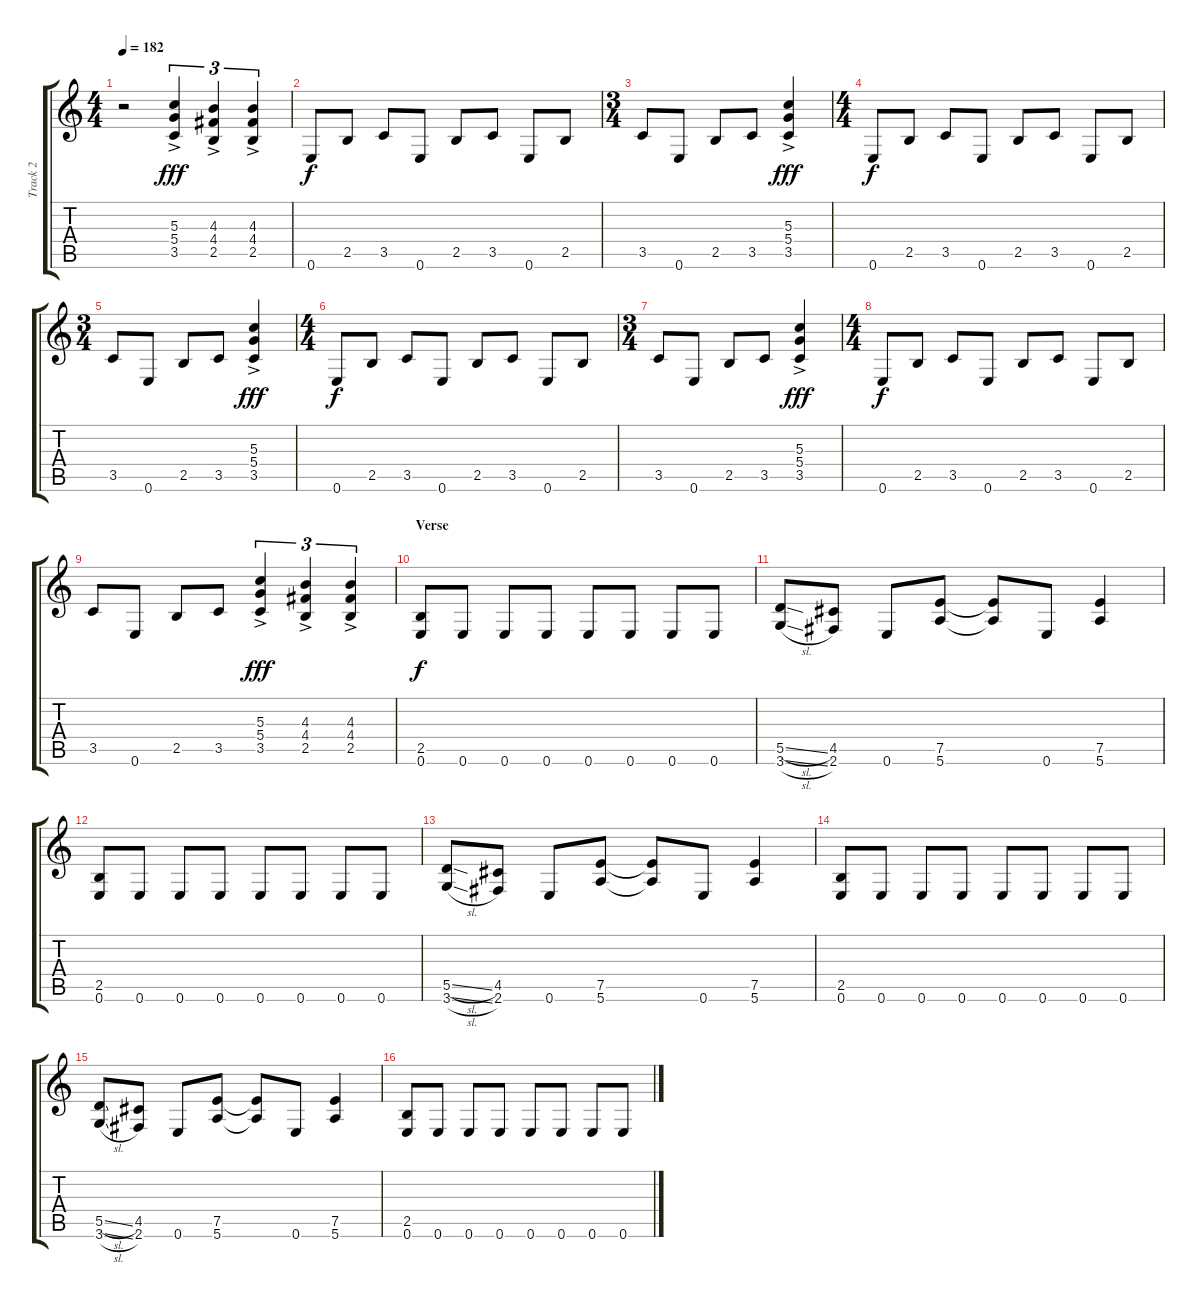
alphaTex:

\track ("Track 2" "Track 2") {instrument distortionguitar}
\staff {score tabs}
\tuning (E4 B3 G3 D3 A2 E2) {hide}
\ts (4 4)
\tempo 182
\clef g2
\ks c
r.2{dy fff} (5.3{ac} 5.4{ac} 3.5{ac}).4{tu (3 2)} (4.3{ac} 4.4{ac} 2.5{ac}).4{tu (3 2)} (4.3{ac} 4.4{ac} 2.5{ac}).4{tu (3 2)} |
0.6.8{dy f} 2.5.8 3.5.8 0.6.8 2.5.8 3.5.8 0.6.8 2.5.8 |
\ts (3 4)
3.5.8 0.6.8 2.5.8 3.5.8 (5.3{ac} 5.4{ac} 3.5{ac}).4{dy fff} |
\ts (4 4)
0.6.8{dy f} 2.5.8 3.5.8 0.6.8 2.5.8 3.5.8 0.6.8 2.5.8 |
\ts (3 4)
3.5.8 0.6.8 2.5.8 3.5.8 (5.3{ac} 5.4{ac} 3.5{ac}).4{dy fff} |
\ts (4 4)
0.6.8{dy f} 2.5.8 3.5.8 0.6.8 2.5.8 3.5.8 0.6.8 2.5.8 |
\ts (3 4)
3.5.8 0.6.8 2.5.8 3.5.8 (5.3{ac} 5.4{ac} 3.5{ac}).4{dy fff} |
\ts (4 4)
0.6.8{dy f} 2.5.8 3.5.8 0.6.8 2.5.8 3.5.8 0.6.8 2.5.8 |
3.5.8 0.6.8 2.5.8 3.5.8 (5.3{ac} 5.4{ac} 3.5{ac}).4{tu (3 2) dy fff} (4.3{ac} 4.4{ac} 2.5{ac}).4{tu (3 2)} (4.3{ac} 4.4{ac} 2.5{ac}).4{tu (3 2)} |
\section ("" "Verse")
(2.5 0.6).8{dy f} 0.6.8 0.6.8 0.6.8 0.6.8 0.6.8 0.6.8 0.6.8 |
(5.5{sl} 3.6{sl}).8 (4.5 2.6).8 0.6.8 (7.5 5.6).8 (7.5{t} 5.6{t}).8 0.6.8 (7.5 5.6).4 |
(2.5 0.6).8 0.6.8 0.6.8 0.6.8 0.6.8 0.6.8 0.6.8 0.6.8 |
(5.5{sl} 3.6{sl}).8 (4.5 2.6).8 0.6.8 (7.5 5.6).8 (7.5{t} 5.6{t}).8 0.6.8 (7.5 5.6).4 |
(2.5 0.6).8 0.6.8 0.6.8 0.6.8 0.6.8 0.6.8 0.6.8 0.6.8 |
(5.5{sl} 3.6{sl}).8 (4.5 2.6).8 0.6.8 (7.5 5.6).8 (7.5{t} 5.6{t}).8 0.6.8 (7.5 5.6).4 |
(2.5 0.6).8 0.6.8 0.6.8 0.6.8 0.6.8 0.6.8 0.6.8 0.6.8
